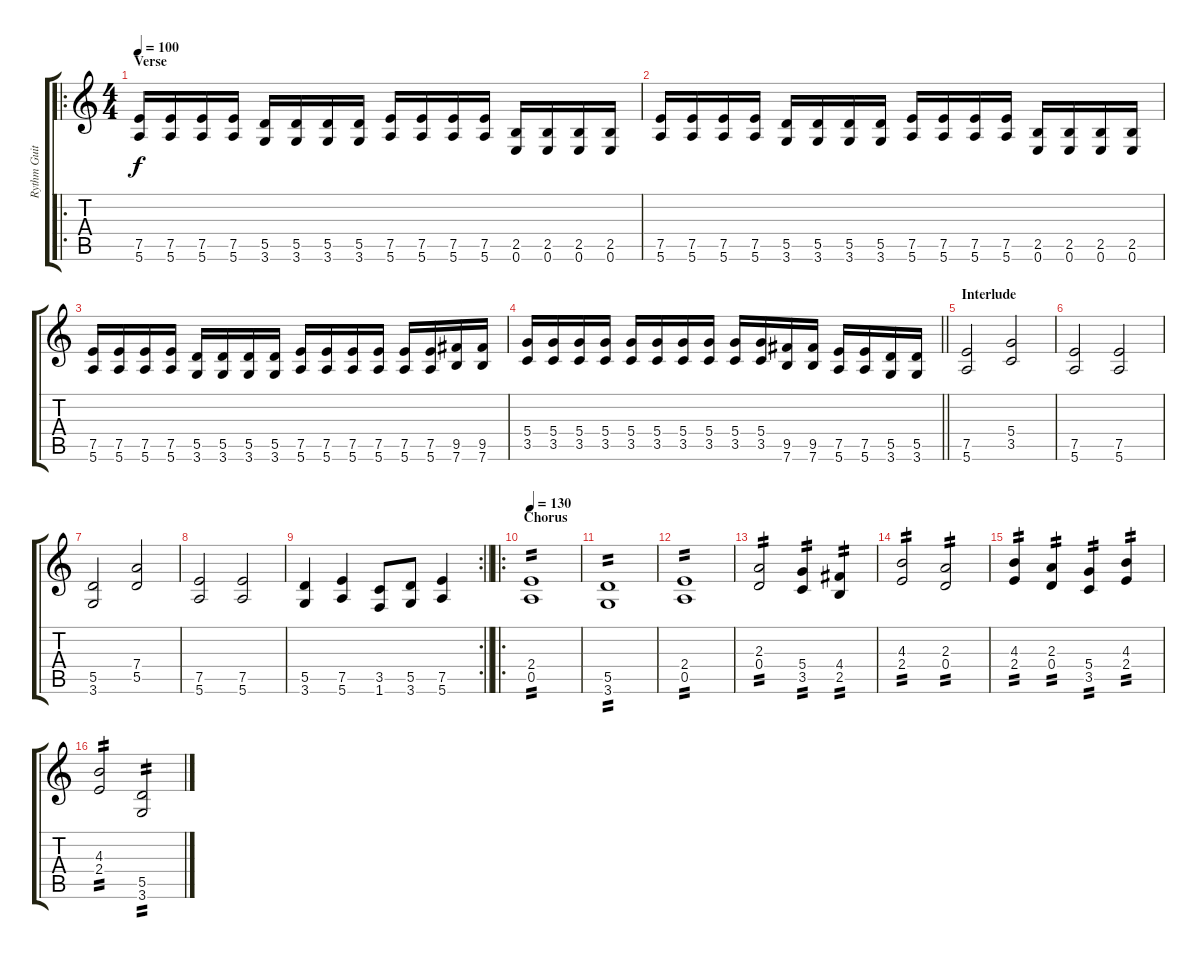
\track ("Rythm Guitar" "Rythm Guit") {instrument distortionguitar}
\staff {score tabs}
\tuning (E4 B3 G3 D3 A2 E2) {hide}
\ro
\ts (4 4)
\section ("" "Verse")
\tempo 100
\clef g2
\ks c
(7.5 5.6).16{dy f} (7.5 5.6).16 (7.5 5.6).16 (7.5 5.6).16 (5.5 3.6).16 (5.5 3.6).16 (5.5 3.6).16 (5.5 3.6).16 (7.5 5.6).16 (7.5 5.6).16 (7.5 5.6).16 (7.5 5.6).16 (2.5 0.6).16 (2.5 0.6).16 (2.5 0.6).16 (2.5 0.6).16 |
(7.5 5.6).16 (7.5 5.6).16 (7.5 5.6).16 (7.5 5.6).16 (5.5 3.6).16 (5.5 3.6).16 (5.5 3.6).16 (5.5 3.6).16 (7.5 5.6).16 (7.5 5.6).16 (7.5 5.6).16 (7.5 5.6).16 (2.5 0.6).16 (2.5 0.6).16 (2.5 0.6).16 (2.5 0.6).16 |
(7.5 5.6).16 (7.5 5.6).16 (7.5 5.6).16 (7.5 5.6).16 (5.5 3.6).16 (5.5 3.6).16 (5.5 3.6).16 (5.5 3.6).16 (7.5 5.6).16 (7.5 5.6).16 (7.5 5.6).16 (7.5 5.6).16 (7.5 5.6).16 (7.5 5.6).16 (9.5 7.6).16 (9.5 7.6).16 |
\barLineRight lightlight
(5.4 3.5).16 (5.4 3.5).16 (5.4 3.5).16 (5.4 3.5).16 (5.4 3.5).16 (5.4 3.5).16 (5.4 3.5).16 (5.4 3.5).16 (5.4 3.5).16 (5.4 3.5).16 (9.5 7.6).16 (9.5 7.6).16 (7.5 5.6).16 (7.5 5.6).16 (5.5 3.6).16 (5.5 3.6).16 |
\section ("" "Interlude")
(7.5 5.6).2 (5.4 3.5).2 |
(7.5 5.6).2 (7.5 5.6).2 |
(5.5 3.6).2 (7.4 5.5).2 |
(7.5 5.6).2 (7.5 5.6).2 |
\rc 2
\barLineRight lightlight
(5.5 3.6).4 (7.5 5.6).4 (3.5 1.6).8 (5.5 3.6).8 (7.5 5.6).4 |
\ro
\section ("" "Chorus")
\tempo 130
(2.4 0.5).1{tp 2} |
(5.5 3.6).1{tp 2} |
(2.4 0.5).1{tp 2} |
(2.3 0.4).2{tp 2} (5.4 3.5).4{tp 2} (4.4 2.5).4{tp 2} |
(4.3 2.4).2{tp 2} (2.3 0.4).2{tp 2} |
(4.3 2.4).4{tp 2} (2.3 0.4).4{tp 2} (5.4 3.5).4{tp 2} (4.3 2.4).4{tp 2} |
(4.3 2.4).2{tp 2} (5.5 3.6).2{tp 2}
